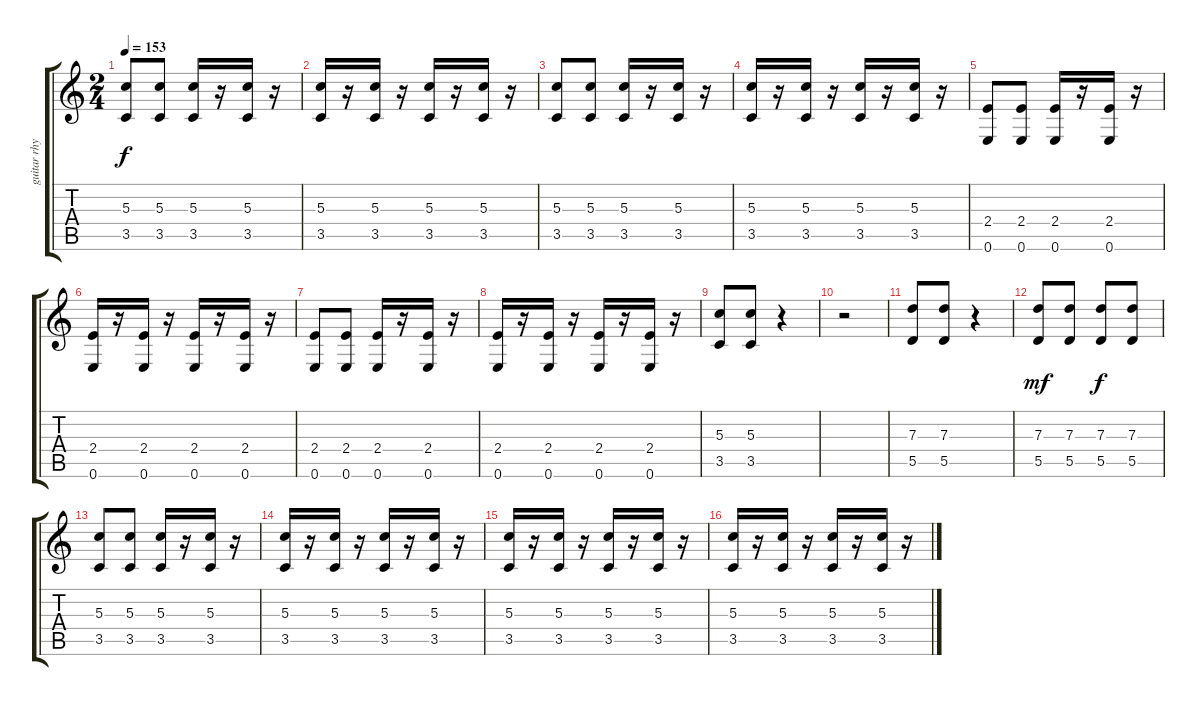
\track ("guitar rhythm right" "guitar rhy") {instrument distortionguitar}
\staff {score tabs}
\tuning (E4 B3 G3 D3 A2 E2) {hide}
\ts (2 4)
\tempo 153
\clef g2
\ks c
(5.3 3.5).8{dy f} (5.3 3.5).8 (5.3 3.5).16 r.16 (5.3 3.5).16 r.16 |
(5.3 3.5).16 r.16 (5.3 3.5).16 r.16 (5.3 3.5).16 r.16 (5.3 3.5).16 r.16 |
(5.3 3.5).8 (5.3 3.5).8 (5.3 3.5).16 r.16 (5.3 3.5).16 r.16 |
(5.3 3.5).16 r.16 (5.3 3.5).16 r.16 (5.3 3.5).16 r.16 (5.3 3.5).16 r.16 |
(2.4 0.6).8 (2.4 0.6).8 (2.4 0.6).16 r.16 (2.4 0.6).16 r.16 |
(2.4 0.6).16 r.16 (2.4 0.6).16 r.16 (2.4 0.6).16 r.16 (2.4 0.6).16 r.16 |
(2.4 0.6).8 (2.4 0.6).8 (2.4 0.6).16 r.16 (2.4 0.6).16 r.16 |
(2.4 0.6).16 r.16 (2.4 0.6).16 r.16 (2.4 0.6).16 r.16 (2.4 0.6).16 r.16 |
(5.3 3.5).8 (5.3 3.5).8 r.4 |
r.2 |
(7.3 5.5).8 (7.3 5.5).8 r.4 |
(7.3 5.5).8{dy mf} (7.3 5.5).8 (7.3 5.5).8{dy f} (7.3 5.5).8 |
(5.3 3.5).8 (5.3 3.5).8 (5.3 3.5).16 r.16 (5.3 3.5).16 r.16 |
(5.3 3.5).16 r.16 (5.3 3.5).16 r.16 (5.3 3.5).16 r.16 (5.3 3.5).16 r.16 |
(5.3 3.5).16 r.16 (5.3 3.5).16 r.16 (5.3 3.5).16 r.16 (5.3 3.5).16 r.16 |
(5.3 3.5).16 r.16 (5.3 3.5).16 r.16 (5.3 3.5).16 r.16 (5.3 3.5).16 r.16
